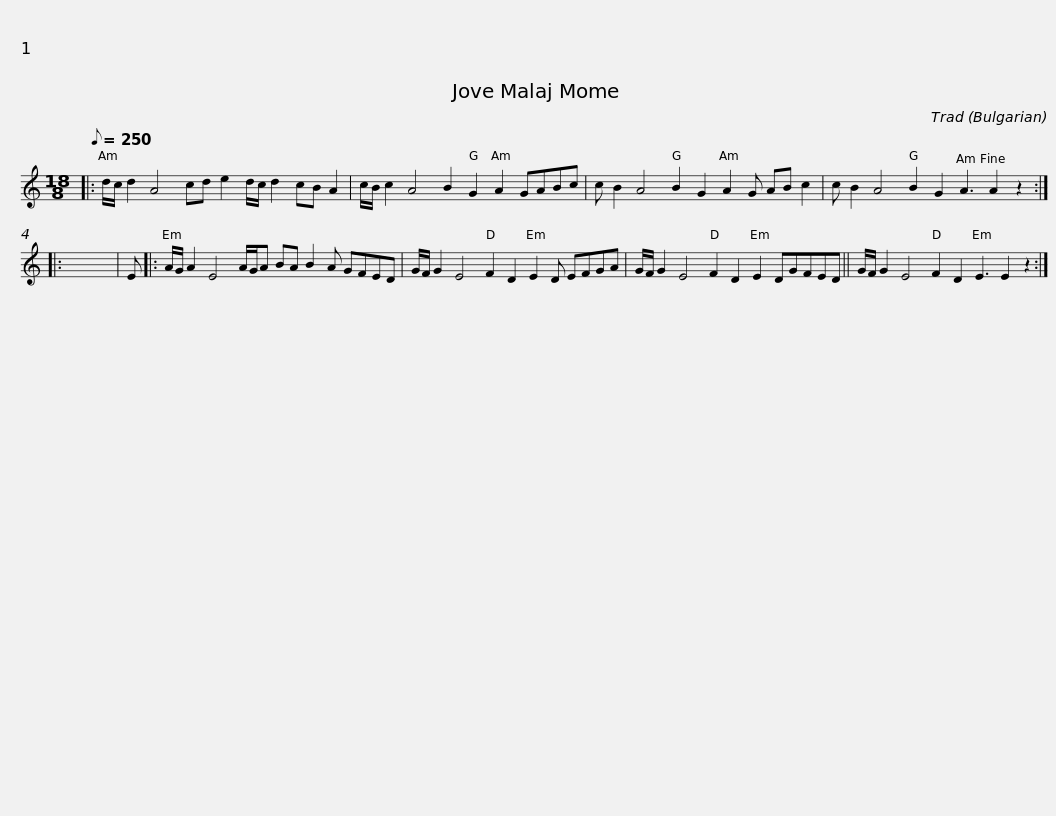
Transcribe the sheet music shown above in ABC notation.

X:1
L:1/8
Q:1/8=250
M:18/8
I:linebreak $
K:C
V:1 treble
V:1
|: d/c/ d2 A4 cd e2 d/c/ d2 cB A2 | c/B/ c2 A4 B2 G2 A2 GABc | c B2 A4 B2 G2 A2 G AB c2 |$ c B2 A4 B2 G2 A3 A2 z2 :: x18 | %5
 E |: A/G/ A2 E4 A/G/A BA B2 A GFED |$ G/F/ G2 E4 F2 D2 E2 D EFGA | G/F/ G2 E4 F2 D2 E2 DGFED || G/F/ G2 E4 F2 D2 E3 E2 z2 :| %10
